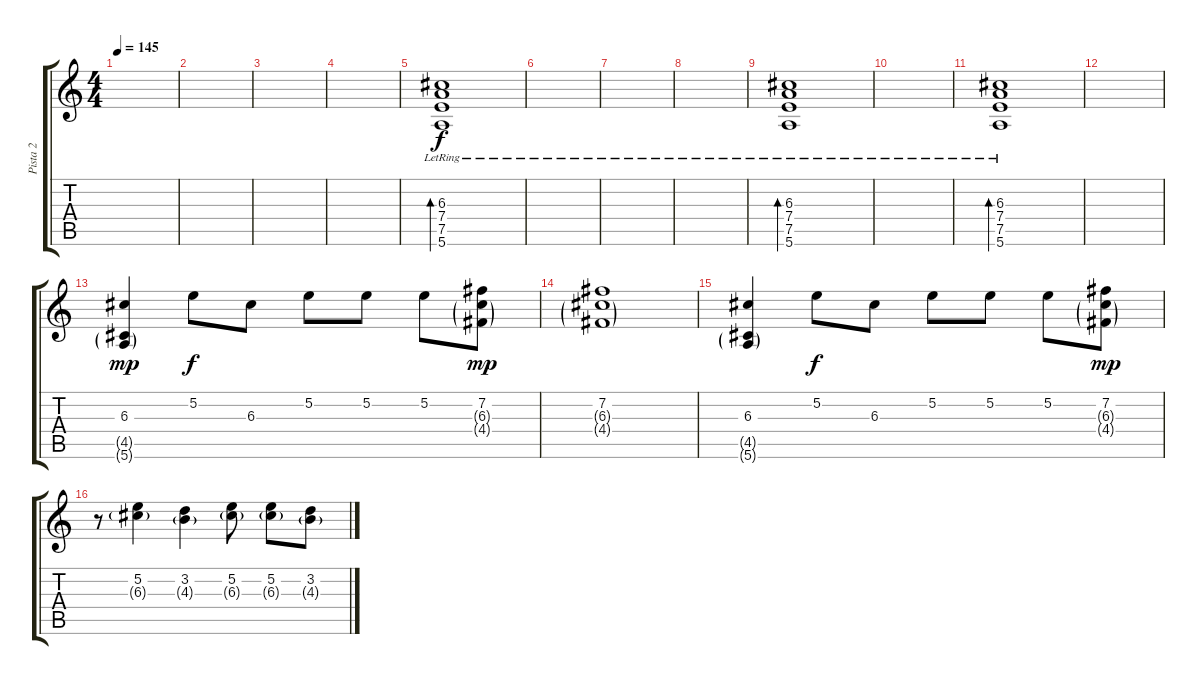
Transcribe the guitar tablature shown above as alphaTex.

\track ("Pista 2" "Pista 2") {instrument distortionguitar}
\staff {score tabs}
\tuning (E4 B3 G3 D3 A2 E2) {hide}
\ts (4 4)
\tempo 145
\clef g2
\ks c
|
|
|
|
(6.3{lr} 7.4{lr} 7.5{lr} 5.6{lr}).1{bd 60} |
|
|
|
(6.3{lr} 7.4{lr} 7.5{lr} 5.6{lr}).1{bd 60} |
|
(6.3{lr} 7.4{lr} 7.5{lr} 5.6{lr}).1{bd 60} |
|
(6.3 4.5{g} 5.6{g}).4{dy mp} 5.2.8{dy f} 6.3.8 5.2.8 5.2.8 5.2.8 (7.2 6.3{g} 4.4{g}).8{dy mp} |
(7.2 6.3{g} 4.4{g}).1 |
(6.3 4.5{g} 5.6{g}).4 5.2.8{dy f} 6.3.8 5.2.8 5.2.8 5.2.8 (7.2 6.3{g} 4.4{g}).8{dy mp} |
r.8 (5.2 6.3{g}).4 (3.2 4.3{g}).4 (5.2 6.3{g}).8 (5.2 6.3{g}).8 (3.2 4.3{g}).8
